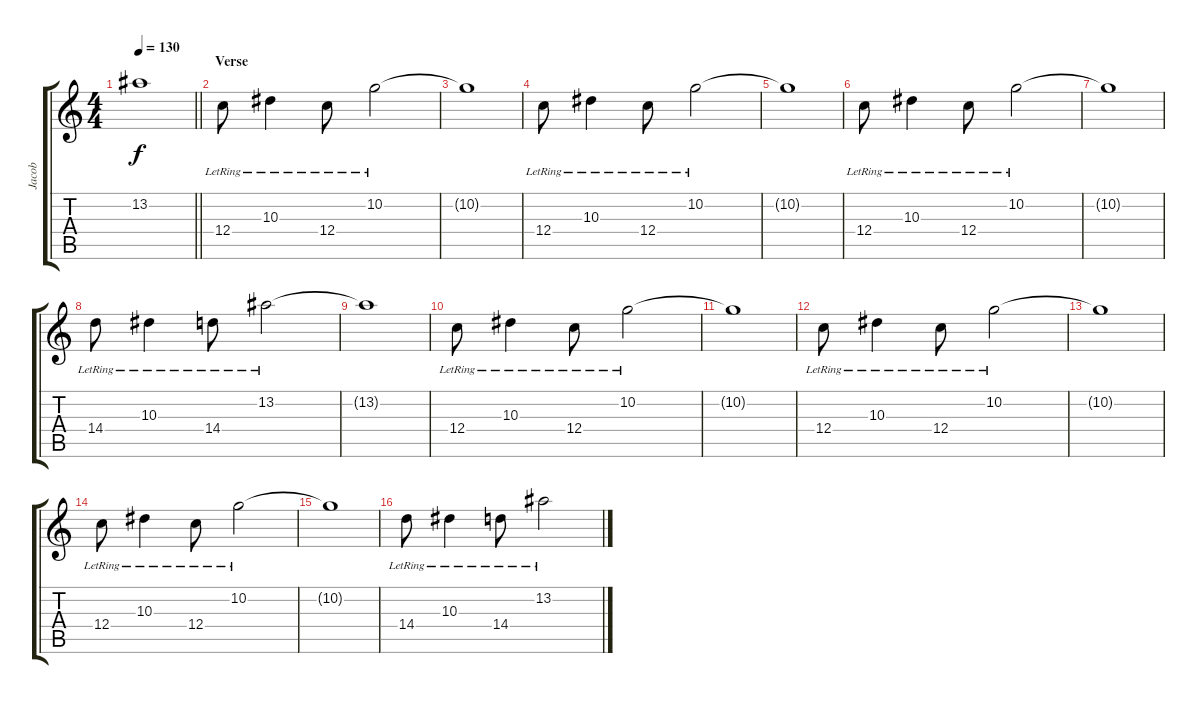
\track ("Jacob" "Jacob") {instrument electricguitarjazz}
\staff {score tabs}
\tuning (D4 A3 F3 C3 G2 C2) {hide}
\ts (4 4)
\tempo 130
\clef g2
\barLineRight lightlight
\ks c
13.2{t}.1{dy f} |
\section ("" "Verse")
12.4{lr}.8 10.3{lr}.4 12.4{lr}.8 10.2{lr}.2 |
10.2{t}.1 |
12.4{lr}.8 10.3{lr}.4 12.4{lr}.8 10.2{lr}.2 |
10.2{t}.1 |
12.4{lr}.8 10.3{lr}.4 12.4{lr}.8 10.2{lr}.2 |
10.2{t}.1 |
14.4{lr}.8 10.3{lr}.4 14.4{lr}.8 13.2{lr}.2 |
13.2{t}.1 |
12.4{lr}.8 10.3{lr}.4 12.4{lr}.8 10.2{lr}.2 |
10.2{t}.1 |
12.4{lr}.8 10.3{lr}.4 12.4{lr}.8 10.2{lr}.2 |
10.2{t}.1 |
12.4{lr}.8 10.3{lr}.4 12.4{lr}.8 10.2{lr}.2 |
10.2{t}.1 |
14.4{lr}.8 10.3{lr}.4 14.4{lr}.8 13.2{lr}.2
